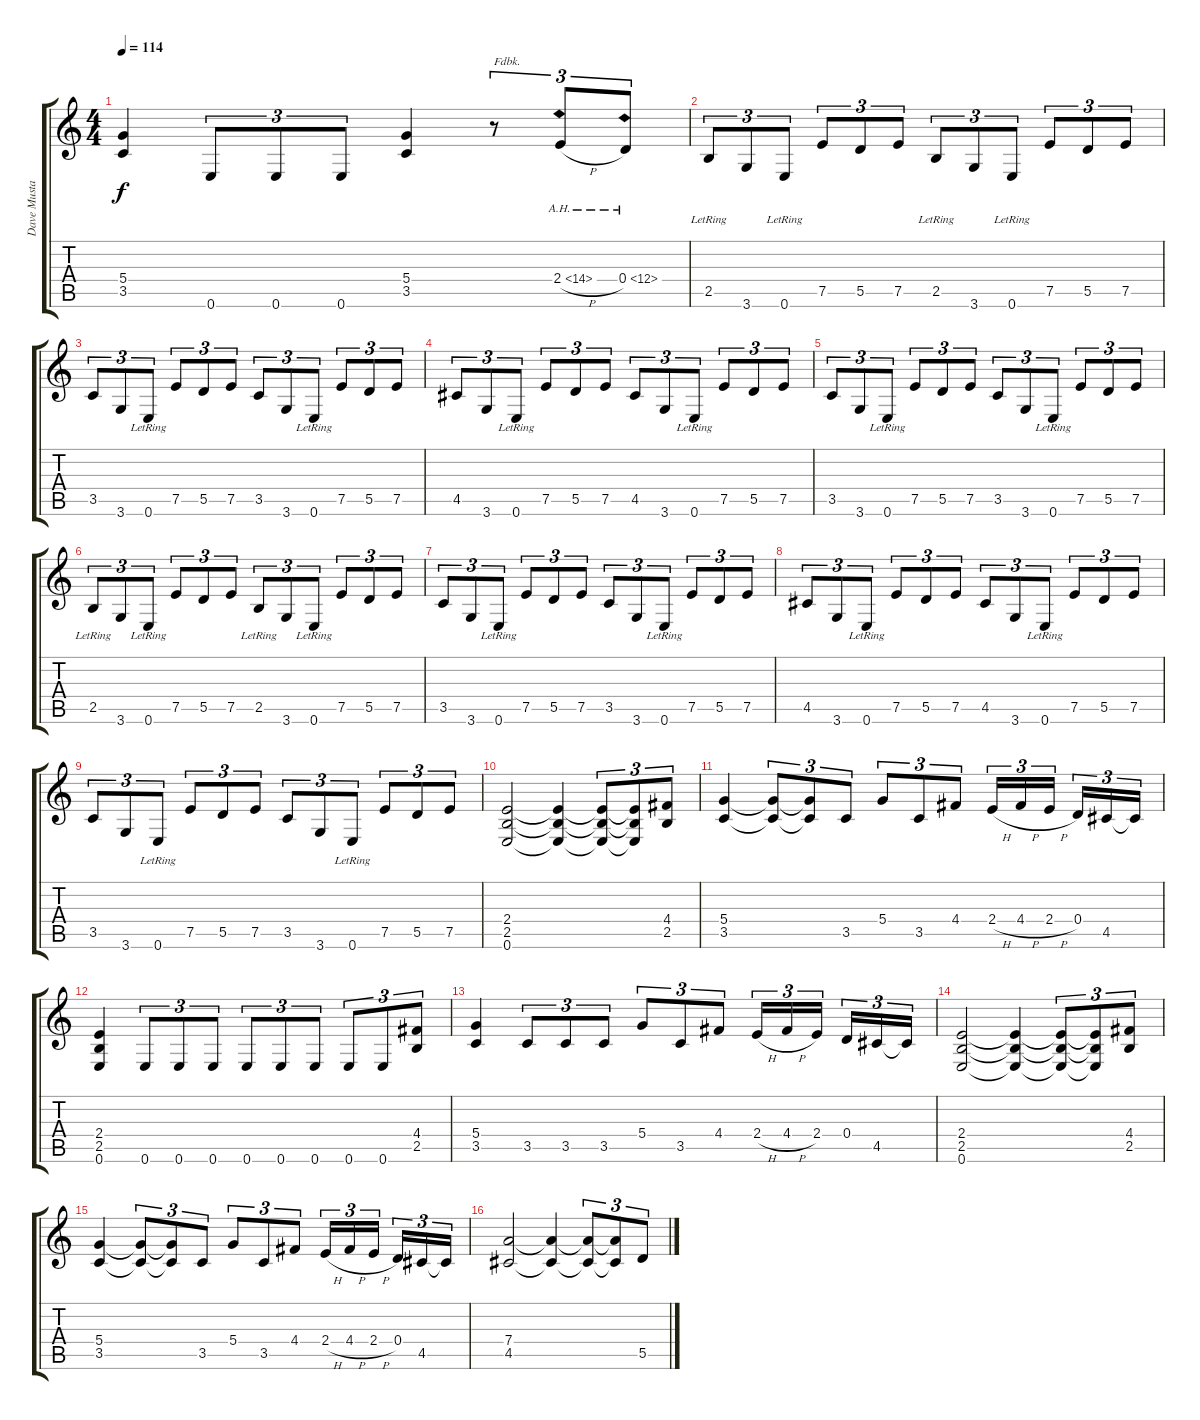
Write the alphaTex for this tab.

\track ("Dave Mustaine" "Dave Musta") {instrument distortionguitar}
\staff {score tabs}
\tuning (E4 B3 G3 D3 A2 E2) {hide}
\ts (4 4)
\tempo 114
\clef g2
\ks c
(5.4 3.5).4{dy f} 0.6.8{tu (3 2)} 0.6.8{tu (3 2)} 0.6.8{tu (3 2)} (5.4 3.5).4 r.8{tu (3 2) txt "Fdbk."} 2.4{ah 12 h}.8{tu (3 2) instrument guitarharmonics} 0.4{ah 12}.8{tu (3 2)} |
2.5{lr}.8{tu (3 2) instrument distortionguitar} 3.6.8{tu (3 2)} 0.6{lr}.8{tu (3 2)} 7.5.8{tu (3 2)} 5.5.8{tu (3 2)} 7.5.8{tu (3 2)} 2.5{lr}.8{tu (3 2)} 3.6.8{tu (3 2)} 0.6{lr}.8{tu (3 2)} 7.5.8{tu (3 2)} 5.5.8{tu (3 2)} 7.5.8{tu (3 2)} |
3.5.8{tu (3 2)} 3.6.8{tu (3 2)} 0.6{lr}.8{tu (3 2)} 7.5.8{tu (3 2)} 5.5.8{tu (3 2)} 7.5.8{tu (3 2)} 3.5.8{tu (3 2)} 3.6.8{tu (3 2)} 0.6{lr}.8{tu (3 2)} 7.5.8{tu (3 2)} 5.5.8{tu (3 2)} 7.5.8{tu (3 2)} |
4.5.8{tu (3 2)} 3.6.8{tu (3 2)} 0.6{lr}.8{tu (3 2)} 7.5.8{tu (3 2)} 5.5.8{tu (3 2)} 7.5.8{tu (3 2)} 4.5.8{tu (3 2)} 3.6.8{tu (3 2)} 0.6{lr}.8{tu (3 2)} 7.5.8{tu (3 2)} 5.5.8{tu (3 2)} 7.5.8{tu (3 2)} |
3.5.8{tu (3 2)} 3.6.8{tu (3 2)} 0.6{lr}.8{tu (3 2)} 7.5.8{tu (3 2)} 5.5.8{tu (3 2)} 7.5.8{tu (3 2)} 3.5.8{tu (3 2)} 3.6.8{tu (3 2)} 0.6{lr}.8{tu (3 2)} 7.5.8{tu (3 2)} 5.5.8{tu (3 2)} 7.5.8{tu (3 2)} |
2.5{lr}.8{tu (3 2) instrument distortionguitar} 3.6.8{tu (3 2)} 0.6{lr}.8{tu (3 2)} 7.5.8{tu (3 2)} 5.5.8{tu (3 2)} 7.5.8{tu (3 2)} 2.5{lr}.8{tu (3 2)} 3.6.8{tu (3 2)} 0.6{lr}.8{tu (3 2)} 7.5.8{tu (3 2)} 5.5.8{tu (3 2)} 7.5.8{tu (3 2)} |
3.5.8{tu (3 2)} 3.6.8{tu (3 2)} 0.6{lr}.8{tu (3 2)} 7.5.8{tu (3 2)} 5.5.8{tu (3 2)} 7.5.8{tu (3 2)} 3.5.8{tu (3 2)} 3.6.8{tu (3 2)} 0.6{lr}.8{tu (3 2)} 7.5.8{tu (3 2)} 5.5.8{tu (3 2)} 7.5.8{tu (3 2)} |
4.5.8{tu (3 2)} 3.6.8{tu (3 2)} 0.6{lr}.8{tu (3 2)} 7.5.8{tu (3 2)} 5.5.8{tu (3 2)} 7.5.8{tu (3 2)} 4.5.8{tu (3 2)} 3.6.8{tu (3 2)} 0.6{lr}.8{tu (3 2)} 7.5.8{tu (3 2)} 5.5.8{tu (3 2)} 7.5.8{tu (3 2)} |
3.5.8{tu (3 2)} 3.6.8{tu (3 2)} 0.6{lr}.8{tu (3 2)} 7.5.8{tu (3 2)} 5.5.8{tu (3 2)} 7.5.8{tu (3 2)} 3.5.8{tu (3 2)} 3.6.8{tu (3 2)} 0.6{lr}.8{tu (3 2)} 7.5.8{tu (3 2)} 5.5.8{tu (3 2)} 7.5.8{tu (3 2)} |
(2.4 2.5 0.6).2 (2.4{t} 2.5{t} 0.6{t}).4 (2.4{t} 2.5{t} 0.6{t}).8{tu (3 2)} (2.4{t} 2.5{t} 0.6{t}).8{tu (3 2)} (4.4 2.5).8{tu (3 2)} |
(5.4 3.5).4 (5.4{t} 3.5{t}).8{tu (3 2)} (5.4{t} 3.5{t}).8{tu (3 2)} 3.5.8{tu (3 2)} 5.4.8{tu (3 2)} 3.5.8{tu (3 2)} 4.4.8{tu (3 2)} 2.4{h}.16{tu (3 2)} 4.4{h}.16{tu (3 2)} 2.4{h}.16{tu (3 2) beam splitsecondary} 0.4.16{tu (3 2)} 4.5.16{tu (3 2)} 4.5{t}.16{tu (3 2)} |
(2.4 2.5 0.6).4 0.6.8{tu (3 2)} 0.6.8{tu (3 2)} 0.6.8{tu (3 2)} 0.6.8{tu (3 2)} 0.6.8{tu (3 2)} 0.6.8{tu (3 2)} 0.6.8{tu (3 2)} 0.6.8{tu (3 2)} (4.4 2.5).8{tu (3 2)} |
(5.4 3.5).4 3.5.8{tu (3 2)} 3.5.8{tu (3 2)} 3.5.8{tu (3 2)} 5.4.8{tu (3 2)} 3.5.8{tu (3 2)} 4.4.8{tu (3 2)} 2.4{h}.16{tu (3 2)} 4.4{h}.16{tu (3 2)} 2.4.16{tu (3 2) beam splitsecondary} 0.4.16{tu (3 2)} 4.5.16{tu (3 2)} 4.5{t}.16{tu (3 2)} |
(2.4 2.5 0.6).2 (2.4{t} 2.5{t} 0.6{t}).4 (2.4{t} 2.5{t} 0.6{t}).8{tu (3 2)} (2.4{t} 2.5{t} 0.6{t}).8{tu (3 2)} (4.4 2.5).8{tu (3 2)} |
(5.4 3.5).4 (5.4{t} 3.5{t}).8{tu (3 2)} (5.4{t} 3.5{t}).8{tu (3 2)} 3.5.8{tu (3 2)} 5.4.8{tu (3 2)} 3.5.8{tu (3 2)} 4.4.8{tu (3 2)} 2.4{h}.16{tu (3 2)} 4.4{h}.16{tu (3 2)} 2.4{h}.16{tu (3 2) beam splitsecondary} 0.4.16{tu (3 2)} 4.5.16{tu (3 2)} 4.5{t}.16{tu (3 2)} |
(7.4 4.5).2 (7.4{t} 4.5{t}).4 (7.4{t} 4.5{t}).8{tu (3 2)} (7.4{t} 4.5{t}).8{tu (3 2)} 5.5.8{tu (3 2)}
